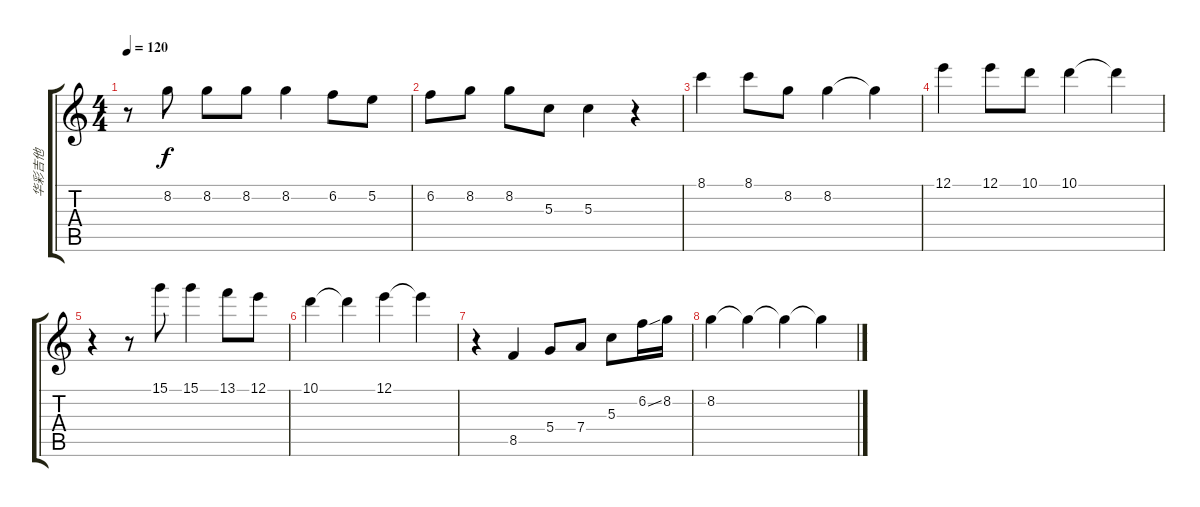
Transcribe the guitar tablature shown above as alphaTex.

\track ("华彩吉他" "华彩吉他") {instrument distortionguitar}
\staff {score tabs}
\tuning (E4 B3 G3 D3 A2 E2) {hide}
\ts (4 4)
\tempo 120
\clef g2
\ks c
r.8{dy f} 8.2.8 8.2.8 8.2.8 8.2.4 6.2.8 5.2.8 |
6.2.8 8.2.8 8.2.8 5.3.8 5.3.4 r.4 |
8.1.4 8.1.8 8.2.8 8.2.4 8.2{t}.4 |
12.1.4 12.1.8 10.1.8 10.1.4 10.1{t}.4 |
r.4 r.8 15.1.8 15.1.4 13.1.8 12.1.8 |
10.1.4 10.1{t}.4 12.1.4 12.1{t}.4 |
r.4 8.5.4 5.4.8 7.4.8 5.3.8 6.2{ss}.16 8.2.16 |
8.2.4 8.2{t}.4 8.2{t}.4 8.2{t}.4
